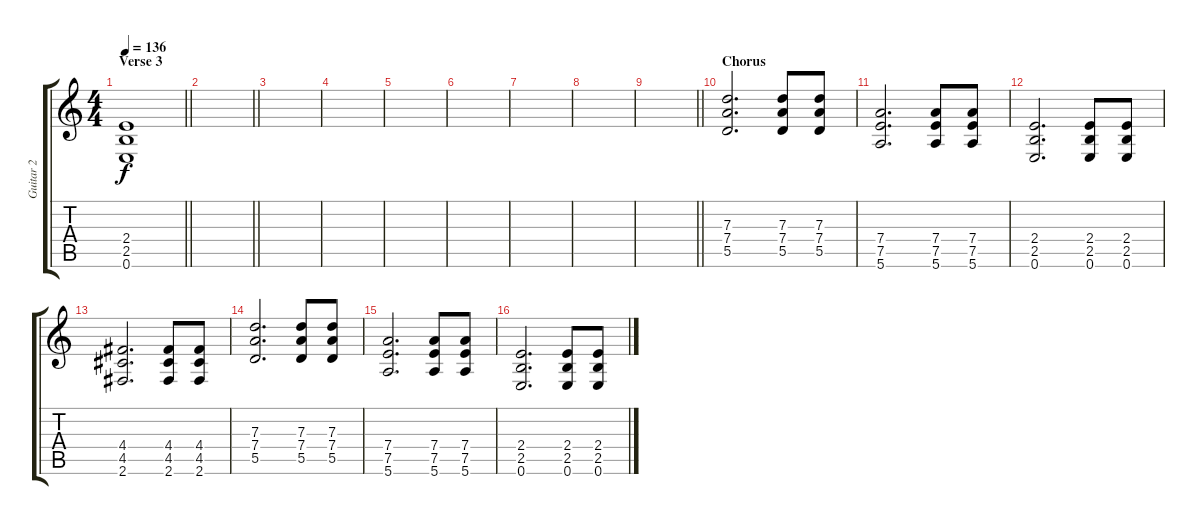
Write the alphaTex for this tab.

\track ("Guitar 2" "Guitar 2") {instrument acousticguitarsteel}
\staff {score tabs}
\tuning (E4 B3 G3 D3 A2 E2) {hide}
\ts (4 4)
\section ("" "Verse 3 ")
\tempo 136
\clef g2
\barLineRight lightlight
\ks c
(2.4{t} 2.5{t} 0.6{t}).1{dy f} |
\barLineRight lightlight
|
|
|
|
|
|
|
\barLineRight lightlight
|
\section ("" "Chorus")
(7.3 7.4 5.5).2{d instrument acousticguitarsteel} (7.3 7.4 5.5).8 (7.3 7.4 5.5).8 |
(7.4 7.5 5.6).2{d} (7.4 7.5 5.6).8 (7.4 7.5 5.6).8 |
(2.4 2.5 0.6).2{d} (2.4 2.5 0.6).8 (2.4 2.5 0.6).8 |
(4.4 4.5 2.6).2{d} (4.4 4.5 2.6).8 (4.4 4.5 2.6).8 |
(7.3 7.4 5.5).2{d} (7.3 7.4 5.5).8 (7.3 7.4 5.5).8 |
(7.4 7.5 5.6).2{d} (7.4 7.5 5.6).8 (7.4 7.5 5.6).8 |
(2.4 2.5 0.6).2{d} (2.4 2.5 0.6).8 (2.4 2.5 0.6).8
